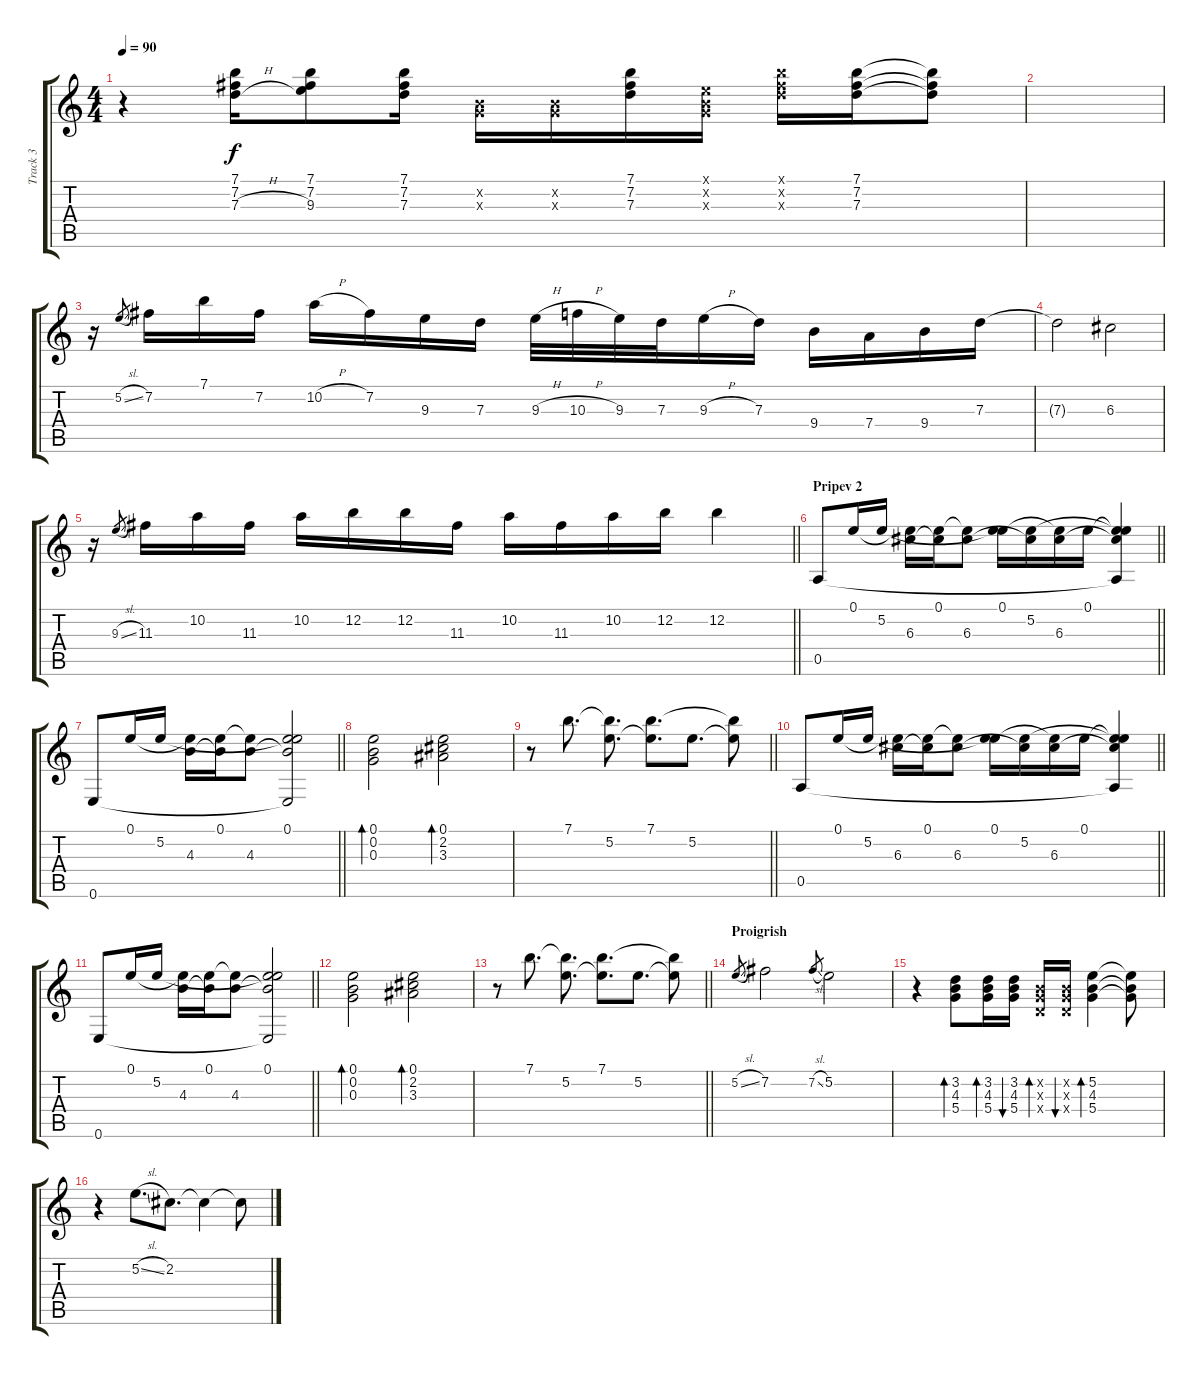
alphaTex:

\track ("Track 3" "Track 3") {instrument acousticguitarsteel}
\staff {score tabs}
\tuning (E4 B3 G3 D3 A2 E2) {hide}
\ts (4 4)
\tempo 90
\clef g2
\ks c
r.4{dy f} (7.1 7.2 7.3{h}).16 (7.1 7.2 9.3).8 (7.1 7.2 7.3).16 (0.2{x} 0.3{x}).16 (0.2{x} 0.3{x}).16 (7.1 7.2 7.3).16 (0.1{x} 0.2{x} 0.3{x}).16 (7.1{x} 7.2{x} 7.3{x}).16 (7.1 7.2 7.3).16 (7.1{t} 7.2{t} 7.3{t}).8 |
|
r.16 5.2{sl}.8{gr} 7.2.16 7.1.16 7.2.16 10.2{h}.16 7.2.16 9.3.16 7.3.16 9.3{h}.32 10.3{h}.32 9.3.32 7.3.32 9.3{h}.16 7.3.16 9.4.16 7.4.16 9.4.16 7.3.16 |
7.3{t}.2 6.3.2 |
\barLineRight lightlight
r.16 9.3{sl}.8{gr} 11.3.16 10.2.16 11.3.16 10.2.16 12.2.16 12.2.16 11.3.16 10.2.16 11.3.16 10.2.16 12.2.16 12.2.4 |
\section ("" "Pripev 2")
\barLineRight lightlight
0.5.8 0.1.16 5.2.16 (0.1{t} 6.3).16 (0.1 6.3{t}).16 (0.1{t} 6.3).8 (0.1 5.2{t}).16 (5.2 6.3{t}).16 (0.1{t} 6.3).16 0.1.16 (0.1{t} 5.2{t} 6.3{t} 0.5{t}).4 |
\barLineRight lightlight
0.6.8 0.1.16 5.2.16 (0.1{t} 4.3).16 (0.1 4.3{t}).16 (0.1{t} 4.3).8 (0.1 5.2{t} 4.3{t} 0.6{t}).2 |
(0.1 0.2 0.3).2{bd 60} (0.1 2.2 3.3).2{bd 60} |
\barLineRight lightlight
r.8 7.1.8{d} (7.1{t} 5.2).8{d} (7.1 5.2{t}).8{d} 5.2.8{d} (7.1{t} 5.2{t}).8 |
\barLineRight lightlight
0.5.8 0.1.16 5.2.16 (0.1{t} 6.3).16 (0.1 6.3{t}).16 (0.1{t} 6.3).8 (0.1 5.2{t}).16 (5.2 6.3{t}).16 (0.1{t} 6.3).16 0.1.16 (0.1{t} 5.2{t} 6.3{t} 0.5{t}).4 |
\barLineRight lightlight
0.6.8 0.1.16 5.2.16 (0.1{t} 4.3).16 (0.1 4.3{t}).16 (0.1{t} 4.3).8 (0.1 5.2{t} 4.3{t} 0.6{t}).2 |
(0.1 0.2 0.3).2{bd 60} (0.1 2.2 3.3).2{bd 60} |
\barLineRight lightlight
r.8 7.1.8{d} (7.1{t} 5.2).8{d} (7.1 5.2{t}).8{d} 5.2.8{d} (7.1{t} 5.2{t}).8 |
\section ("" "Proigrish")
5.2{sl}.8{gr} 7.2.2 7.2{sl}.8{gr} 5.2.2 |
r.4 (3.2 4.3 5.4).8{bd 60} (3.2 4.3 5.4).16{bd 60} (3.2 4.3 5.4).16{bu 60} (0.2{x} 0.3{x} 0.4{x}).16{bd 60} (0.2{x} 0.3{x} 0.4{x}).16{bu 60} (5.2 4.3 5.4).4{bd 60} (5.2{t} 4.3{t} 5.4{t}).8 |
r.4 5.2{sl}.8{d} 2.2.8{d} 2.2{t}.4 2.2{t}.8
